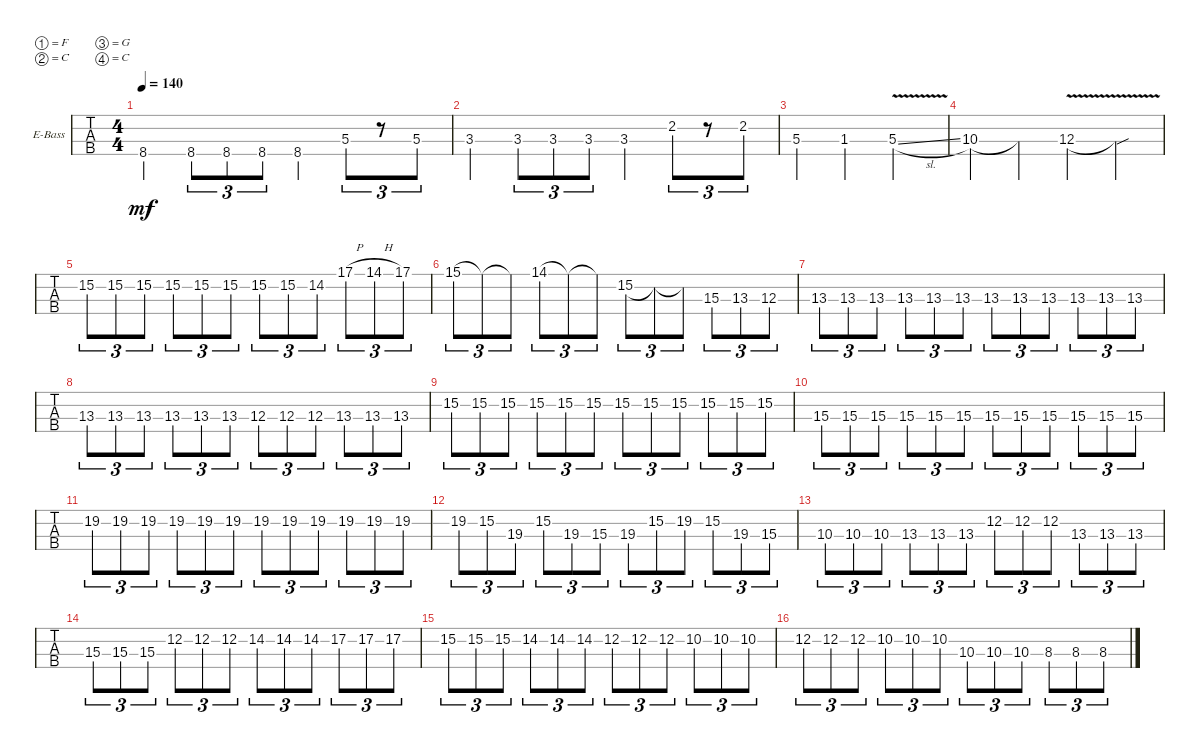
\defaultSystemsLayout 4
\bracketExtendMode groupsimilarinstruments
\firstSystemTrackNameOrientation horizontal
\otherSystemsTrackNameOrientation horizontal
\track ("Electric Bass" "E-Bass") {instrument electricbassfinger}
\staff {tabs}
\tuning (F2 C2 G1 C1)
\ts (4 4)
\tempo 140
\clef f4
\ks c
8.4.4{dy mf} 8.4.8{tu (3 2)} 8.4.8{tu (3 2)} 8.4.8{tu (3 2)} 8.4.4 5.3.8{tu (3 2)} r.8{tu (3 2)} 5.3.8{tu (3 2)} |
3.3.4 3.3.8{tu (3 2)} 3.3.8{tu (3 2)} 3.3.8{tu (3 2)} 3.3.4 2.2.8{tu (3 2)} r.8{tu (3 2)} 2.2.8{tu (3 2)} |
5.3.4 1.3.4 5.3{v sl}.2 |
10.3.4 10.3{t}.4 12.3{v}.4 12.3{sou t}.4 |
15.2.8{tu (3 2)} 15.2.8{tu (3 2)} 15.2.8{tu (3 2)} 15.2.8{tu (3 2)} 15.2.8{tu (3 2)} 15.2.8{tu (3 2)} 15.2.8{tu (3 2)} 15.2.8{tu (3 2)} 14.2.8{tu (3 2)} 17.1{h}.8{tu (3 2)} 14.1{h}.8{tu (3 2)} 17.1.8{tu (3 2)} |
15.1.8{tu (3 2)} 15.1{t}.8{tu (3 2)} 15.1{t}.8{tu (3 2)} 14.1.8{tu (3 2)} 14.1{t}.8{tu (3 2)} 14.1{t}.8{tu (3 2)} 15.2.8{tu (3 2)} 15.2{t}.8{tu (3 2)} 15.2{t}.8{tu (3 2)} 15.3.8{tu (3 2)} 13.3.8{tu (3 2)} 12.3.8{tu (3 2)} |
13.3.8{tu (3 2)} 13.3.8{tu (3 2)} 13.3.8{tu (3 2)} 13.3.8{tu (3 2)} 13.3.8{tu (3 2)} 13.3.8{tu (3 2)} 13.3.8{tu (3 2)} 13.3.8{tu (3 2)} 13.3.8{tu (3 2)} 13.3.8{tu (3 2)} 13.3.8{tu (3 2)} 13.3.8{tu (3 2)} |
13.3.8{tu (3 2)} 13.3.8{tu (3 2)} 13.3.8{tu (3 2)} 13.3.8{tu (3 2)} 13.3.8{tu (3 2)} 13.3.8{tu (3 2)} 12.3.8{tu (3 2)} 12.3.8{tu (3 2)} 12.3.8{tu (3 2)} 13.3.8{tu (3 2)} 13.3.8{tu (3 2)} 13.3.8{tu (3 2)} |
15.2.8{tu (3 2)} 15.2.8{tu (3 2)} 15.2.8{tu (3 2)} 15.2.8{tu (3 2)} 15.2.8{tu (3 2)} 15.2.8{tu (3 2)} 15.2.8{tu (3 2)} 15.2.8{tu (3 2)} 15.2.8{tu (3 2)} 15.2.8{tu (3 2)} 15.2.8{tu (3 2)} 15.2.8{tu (3 2)} |
15.3.8{tu (3 2)} 15.3.8{tu (3 2)} 15.3.8{tu (3 2)} 15.3.8{tu (3 2)} 15.3.8{tu (3 2)} 15.3.8{tu (3 2)} 15.3.8{tu (3 2)} 15.3.8{tu (3 2)} 15.3.8{tu (3 2)} 15.3.8{tu (3 2)} 15.3.8{tu (3 2)} 15.3.8{tu (3 2)} |
19.2.8{tu (3 2)} 19.2.8{tu (3 2)} 19.2.8{tu (3 2)} 19.2.8{tu (3 2)} 19.2.8{tu (3 2)} 19.2.8{tu (3 2)} 19.2.8{tu (3 2)} 19.2.8{tu (3 2)} 19.2.8{tu (3 2)} 19.2.8{tu (3 2)} 19.2.8{tu (3 2)} 19.2.8{tu (3 2)} |
19.2.8{tu (3 2)} 15.2.8{tu (3 2)} 19.3.8{tu (3 2)} 15.2.8{tu (3 2)} 19.3.8{tu (3 2)} 15.3.8{tu (3 2)} 19.3.8{tu (3 2)} 15.2.8{tu (3 2)} 19.2.8{tu (3 2)} 15.2.8{tu (3 2)} 19.3.8{tu (3 2)} 15.3.8{tu (3 2)} |
10.3.8{tu (3 2)} 10.3.8{tu (3 2)} 10.3.8{tu (3 2)} 13.3.8{tu (3 2)} 13.3.8{tu (3 2)} 13.3.8{tu (3 2)} 12.2.8{tu (3 2)} 12.2.8{tu (3 2)} 12.2.8{tu (3 2)} 13.3.8{tu (3 2)} 13.3.8{tu (3 2)} 13.3.8{tu (3 2)} |
15.3.8{tu (3 2)} 15.3.8{tu (3 2)} 15.3.8{tu (3 2)} 12.2.8{tu (3 2)} 12.2.8{tu (3 2)} 12.2.8{tu (3 2)} 14.2.8{tu (3 2)} 14.2.8{tu (3 2)} 14.2.8{tu (3 2)} 17.2.8{tu (3 2)} 17.2.8{tu (3 2)} 17.2.8{tu (3 2)} |
15.2.8{tu (3 2)} 15.2.8{tu (3 2)} 15.2.8{tu (3 2)} 14.2.8{tu (3 2)} 14.2.8{tu (3 2)} 14.2.8{tu (3 2)} 12.2.8{tu (3 2)} 12.2.8{tu (3 2)} 12.2.8{tu (3 2)} 10.2.8{tu (3 2)} 10.2.8{tu (3 2)} 10.2.8{tu (3 2)} |
12.2.8{tu (3 2)} 12.2.8{tu (3 2)} 12.2.8{tu (3 2)} 10.2.8{tu (3 2)} 10.2.8{tu (3 2)} 10.2.8{tu (3 2)} 10.3.8{tu (3 2)} 10.3.8{tu (3 2)} 10.3.8{tu (3 2)} 8.3.8{tu (3 2)} 8.3.8{tu (3 2)} 8.3.8{tu (3 2)}
